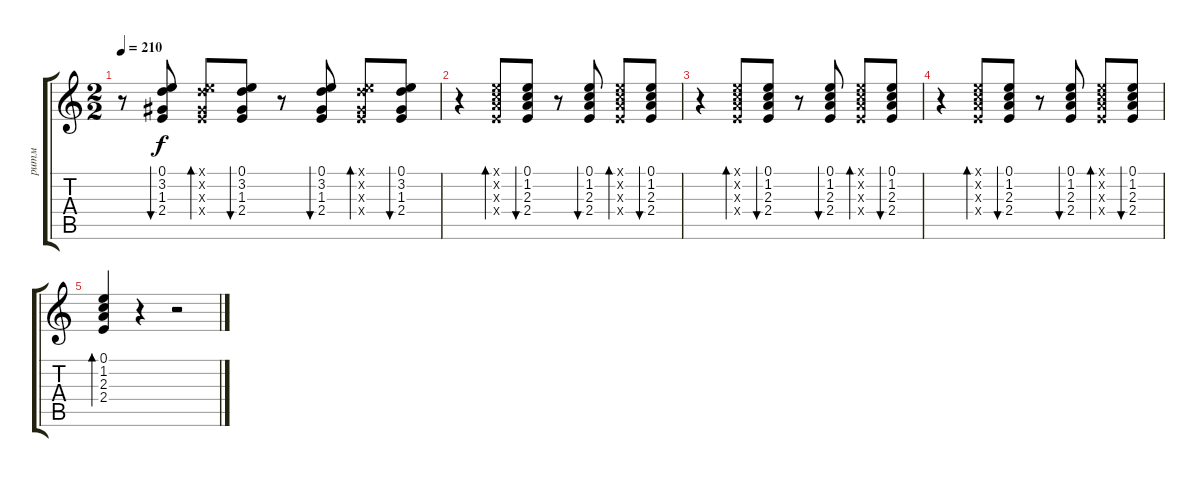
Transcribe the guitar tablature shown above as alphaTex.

\track ("ритм" "ритм") {instrument acousticguitarsteel}
\staff {score tabs}
\tuning (E4 B3 G3 D3 A2 E2) {hide}
\ts (2 2)
\tempo 210
\clef g2
\ks c
r.8{dy f} (0.1 3.2 1.3 2.4).8{bu 60 beam split} (0.1{x} 3.2{x} 1.3{x} 2.4{x}).8{bd 60} (0.1 3.2 1.3 2.4).8{bu 60} r.8 (0.1 3.2 1.3 2.4).8{bu 60 beam split} (0.1{x} 3.2{x} 1.3{x} 2.4{x}).8{bd 60} (0.1 3.2 1.3 2.4).8{bu 60} |
r.4 (0.1{x} 1.2{x} 2.3{x} 2.4{x}).8{bd 60} (0.1 1.2 2.3 2.4).8{bu 60} r.8 (0.1 1.2 2.3 2.4).8{bu 60 beam split} (0.1{x} 1.2{x} 2.3{x} 2.4{x}).8{bd 60} (0.1 1.2 2.3 2.4).8{bu 60} |
r.4 (0.1{x} 1.2{x} 2.3{x} 2.4{x}).8{bd 60} (0.1 1.2 2.3 2.4).8{bu 60} r.8 (0.1 1.2 2.3 2.4).8{bu 60 beam split} (0.1{x} 1.2{x} 2.3{x} 2.4{x}).8{bd 60} (0.1 1.2 2.3 2.4).8{bu 60} |
r.4 (0.1{x} 1.2{x} 2.3{x} 2.4{x}).8{bd 60} (0.1 1.2 2.3 2.4).8{bu 60} r.8 (0.1 1.2 2.3 2.4).8{bu 60 beam split} (0.1{x} 1.2{x} 2.3{x} 2.4{x}).8{bd 60} (0.1 1.2 2.3 2.4).8{bu 60} |
(0.1 1.2 2.3 2.4).4{bd 60} r.4 r.2
